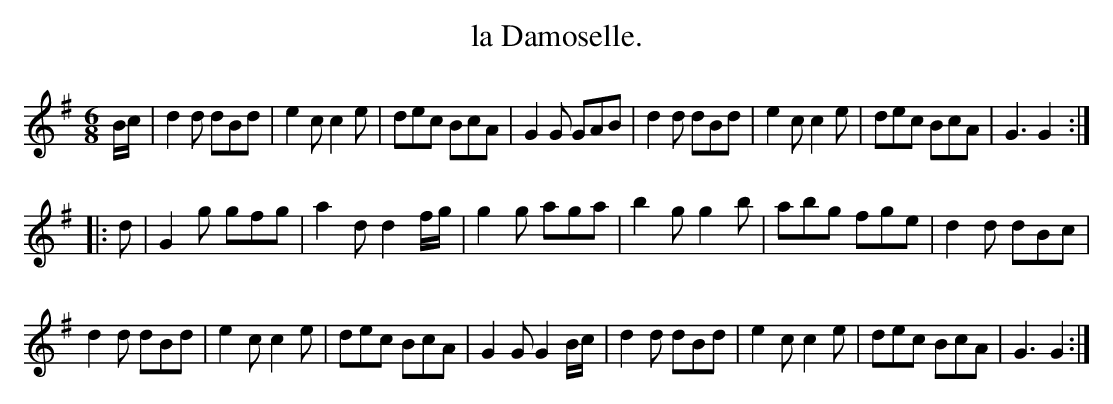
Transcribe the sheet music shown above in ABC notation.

X:1
T:la Damoselle.
L:1/8
M:6/8
K:G
B/c/|d2d dBd|e2c c2e|dec BcA|G2G GAB|\
     d2d dBd|e2c c2e|dec BcA|G3  G2::
d   |G2g gfg|a2d d2f/g/|g2g aga|b2g g2b|abg fge|d2d dBc|
     d2d dBd|e2c c2e|dec BcA|G2G G2B/c/|\
     d2d dBd|e2c c2e|dec BcA|G3  G2   :|
